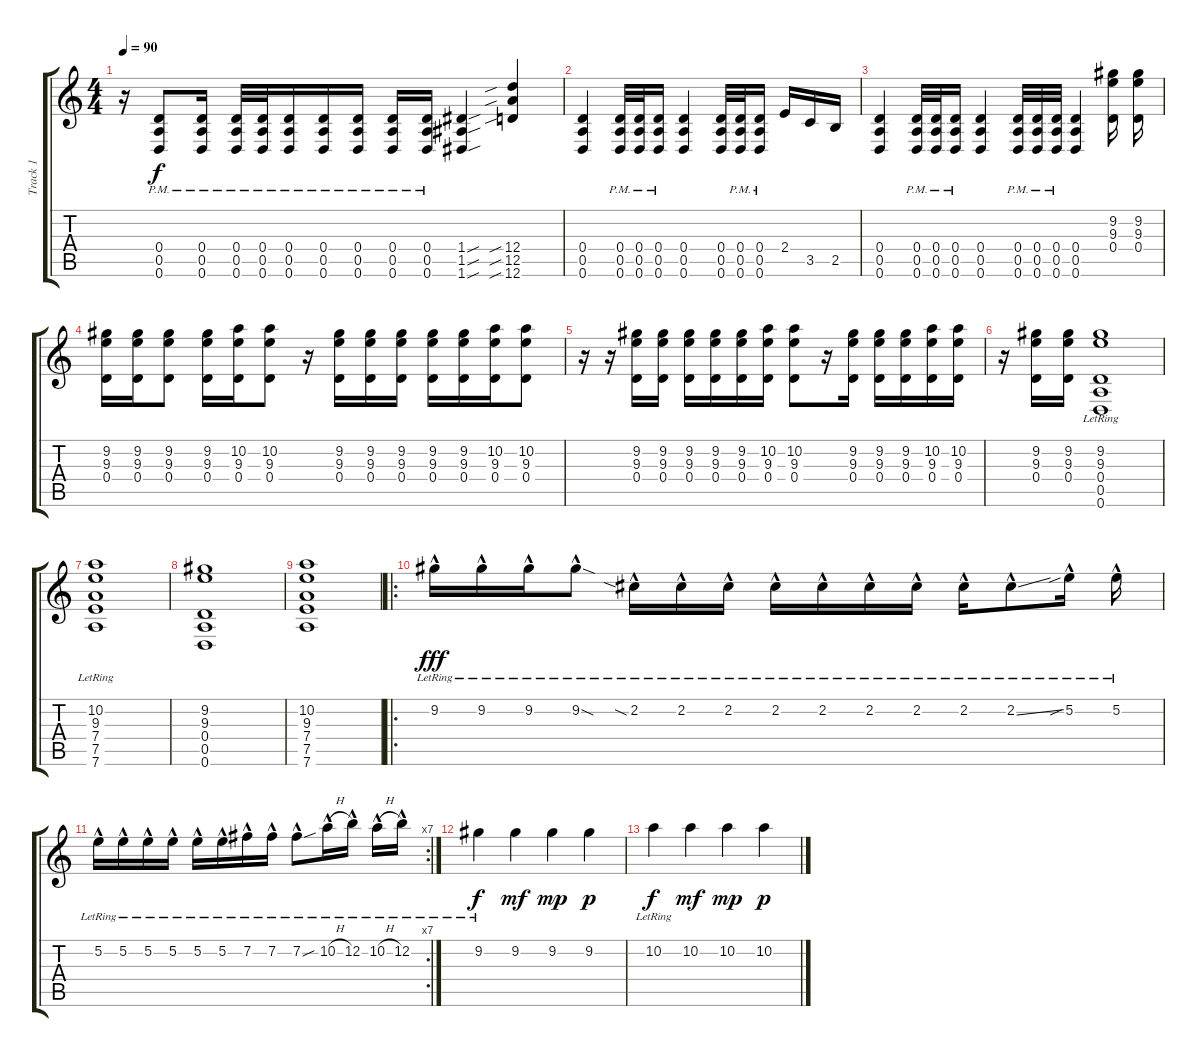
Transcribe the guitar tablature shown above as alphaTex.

\track ("Track 1" "Track 1") {instrument distortionguitar}
\staff {score tabs}
\tuning (E4 B3 G3 D3 A2 D2) {hide}
\ts (4 4)
\tempo 90
\clef g2
\ks c
r.16{dy f} (0.4{pm} 0.5 0.6).8 (0.4{pm} 0.5{pm} 0.6{pm}).16 (0.4{pm} 0.5{pm} 0.6{pm}).32 (0.4{pm} 0.5{pm} 0.6{pm}).32 (0.4{pm} 0.5{pm} 0.6{pm}).16 (0.4 0.5{pm} 0.6).16 (0.4{pm} 0.5{pm} 0.6{pm}).16 (0.4{pm} 0.5{pm} 0.6{pm}).16 (0.4{pm} 0.5{pm} 0.6{pm}).16 (1.4{sou} 1.5{sou} 1.6{sou}).4 (12.4{sib} 12.5{sib} 12.6{sib}).4 |
(0.4 0.5 0.6).4 (0.4{pm} 0.5{pm} 0.6{pm}).32 (0.4{pm} 0.5{pm} 0.6{pm}).32 (0.4{pm} 0.5{pm} 0.6{pm}).16 (0.4 0.5 0.6).4 (0.4 0.5 0.6).32 (0.4{pm} 0.5{pm} 0.6{pm}).32 (0.4{pm} 0.5{pm} 0.6{pm}).16 2.4.16 3.5.16 2.5.16 |
(0.4 0.5 0.6).4 (0.4{pm} 0.5{pm} 0.6{pm}).32 (0.4{pm} 0.5{pm} 0.6{pm}).32 (0.4{pm} 0.5{pm} 0.6{pm}).16 (0.4 0.5 0.6).4 (0.4{pm} 0.5{pm} 0.6{pm}).32 (0.4{pm} 0.5{pm} 0.6{pm}).32 (0.4 0.5 0.6{pm}).32 (0.4 0.5 0.6).4 (9.2 9.3 0.4).16 (9.2 9.3 0.4).16 |
(9.2 9.3 0.4).16 (9.2 9.3 0.4).16 (9.2 9.3 0.4).8 (9.2 9.3 0.4).16 (10.2 9.3 0.4).16 (10.2 9.3 0.4).8 r.16 (9.2 9.3 0.4).16 (9.2 9.3 0.4).16 (9.2 9.3 0.4).16 (9.2 9.3 0.4).16 (9.2 9.3 0.4).16 (10.2 9.3 0.4).16 (10.2 9.3 0.4).8 |
r.16 r.16 (9.2 9.3 0.4).16 (9.2 9.3 0.4).16 (9.2 9.3 0.4).16 (9.2 9.3 0.4).16 (9.2 9.3 0.4).16 (10.2 9.3 0.4).16 (10.2 9.3 0.4).8 r.16 (9.2 9.3 0.4).16 (9.2 9.3 0.4).16 (9.2 9.3 0.4).16 (10.2 9.3 0.4).16 (10.2 9.3 0.4).16 |
r.16 (9.2 9.3 0.4).16 (9.2 9.3 0.4).16 (9.2 9.3 0.4 0.5 0.6{lr}).1 |
(10.2{lr} 9.3 7.4 7.5 7.6).1 |
(9.2 9.3 0.4 0.5 0.6).1 |
(10.2 9.3 7.4 7.5 7.6).1 |
\ro
9.2{hac lr}.16{dy fff} 9.2{hac lr}.16 9.2{hac lr}.16 9.2{sod hac lr}.8 2.2{sia hac lr}.16 2.2{hac lr}.16 2.2{hac lr}.16 2.2{hac lr}.16 2.2{hac lr}.16 2.2{hac lr}.16 2.2{hac lr}.16 2.2{hac lr}.16 2.2{ss hac lr}.8 5.2{sib hac lr}.16 5.2{hac lr}.16 |
\rc 7
5.2{hac lr}.16 5.2{hac lr}.16 5.2{hac lr}.16 5.2{hac lr}.16 5.2{hac lr}.16 5.2{hac lr}.16 7.2{hac lr}.16 7.2{hac lr}.16 7.2{sou hac lr}.8 10.2{h hac lr}.16 12.2{hac lr}.16 10.2{h hac lr}.16 12.2{hac lr}.16 |
9.2{lr}.4{dy f} 9.2.4{dy mf} 9.2.4{dy mp} 9.2.4{dy p} |
10.2{lr}.4{dy f} 10.2.4{dy mf} 10.2.4{dy mp} 10.2.4{dy p}
